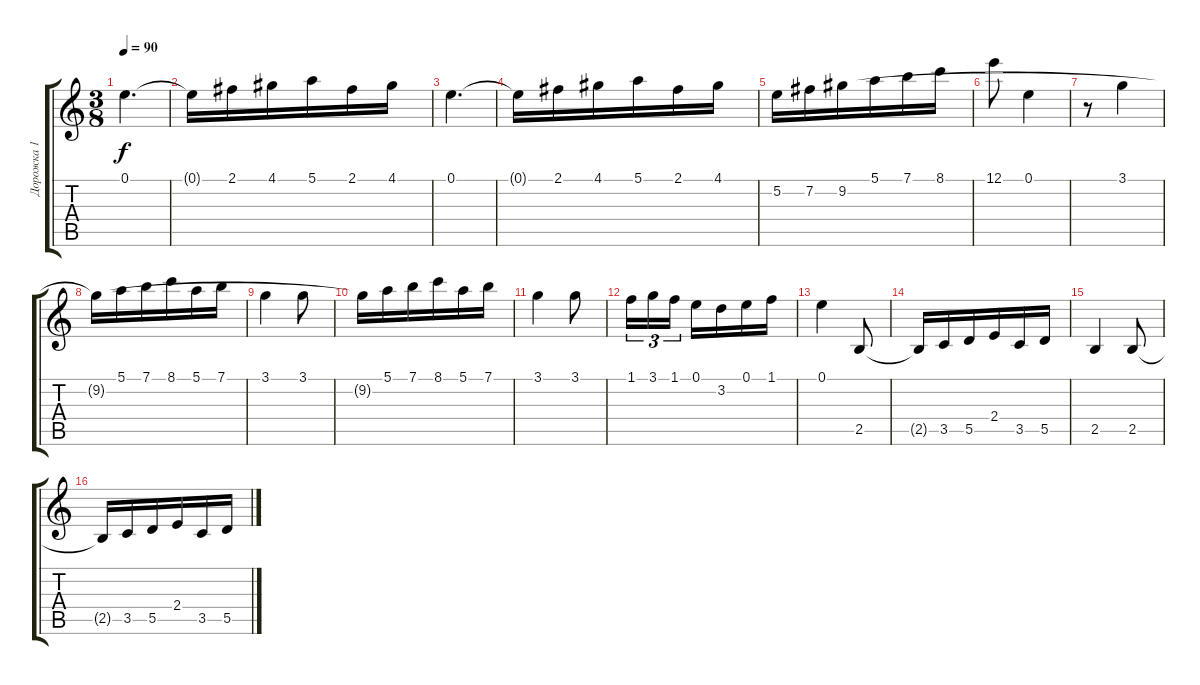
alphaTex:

\track ("Дорожка 1" "Дорожка 1") {instrument acousticguitarsteel}
\staff {score tabs}
\tuning (E4 B3 G3 D3 A2 E2) {hide}
\ts (3 8)
\tempo 90
\clef g2
\ks c
0.1.4{d dy f} |
0.1{t}.16 2.1.16 4.1.16 5.1.16 2.1.16 4.1.16 |
0.1.4{d} |
0.1{t}.16 2.1.16 4.1.16 5.1.16 2.1.16 4.1.16 |
5.2.16 7.2.16 9.2.16 5.1.16 7.1.16 8.1.16 |
12.1.8 0.1.4 |
r.8 3.1.4 |
9.2{t}.16 5.1.16 7.1.16 8.1.16 5.1.16 7.1.16 |
3.1.4 3.1.8 |
9.2{t}.16 5.1.16 7.1.16 8.1.16 5.1.16 7.1.16 |
3.1.4 3.1.8 |
1.1.16{tu (3 2)} 3.1.16{tu (3 2)} 1.1.16{tu (3 2)} 0.1.16 3.2.16 0.1.16 1.1.16 |
0.1.4 2.5.8 |
2.5{t}.16 3.5.16 5.5.16 2.4.16 3.5.16 5.5.16 |
2.5.4 2.5.8 |
2.5{t}.16 3.5.16 5.5.16 2.4.16 3.5.16 5.5.16
